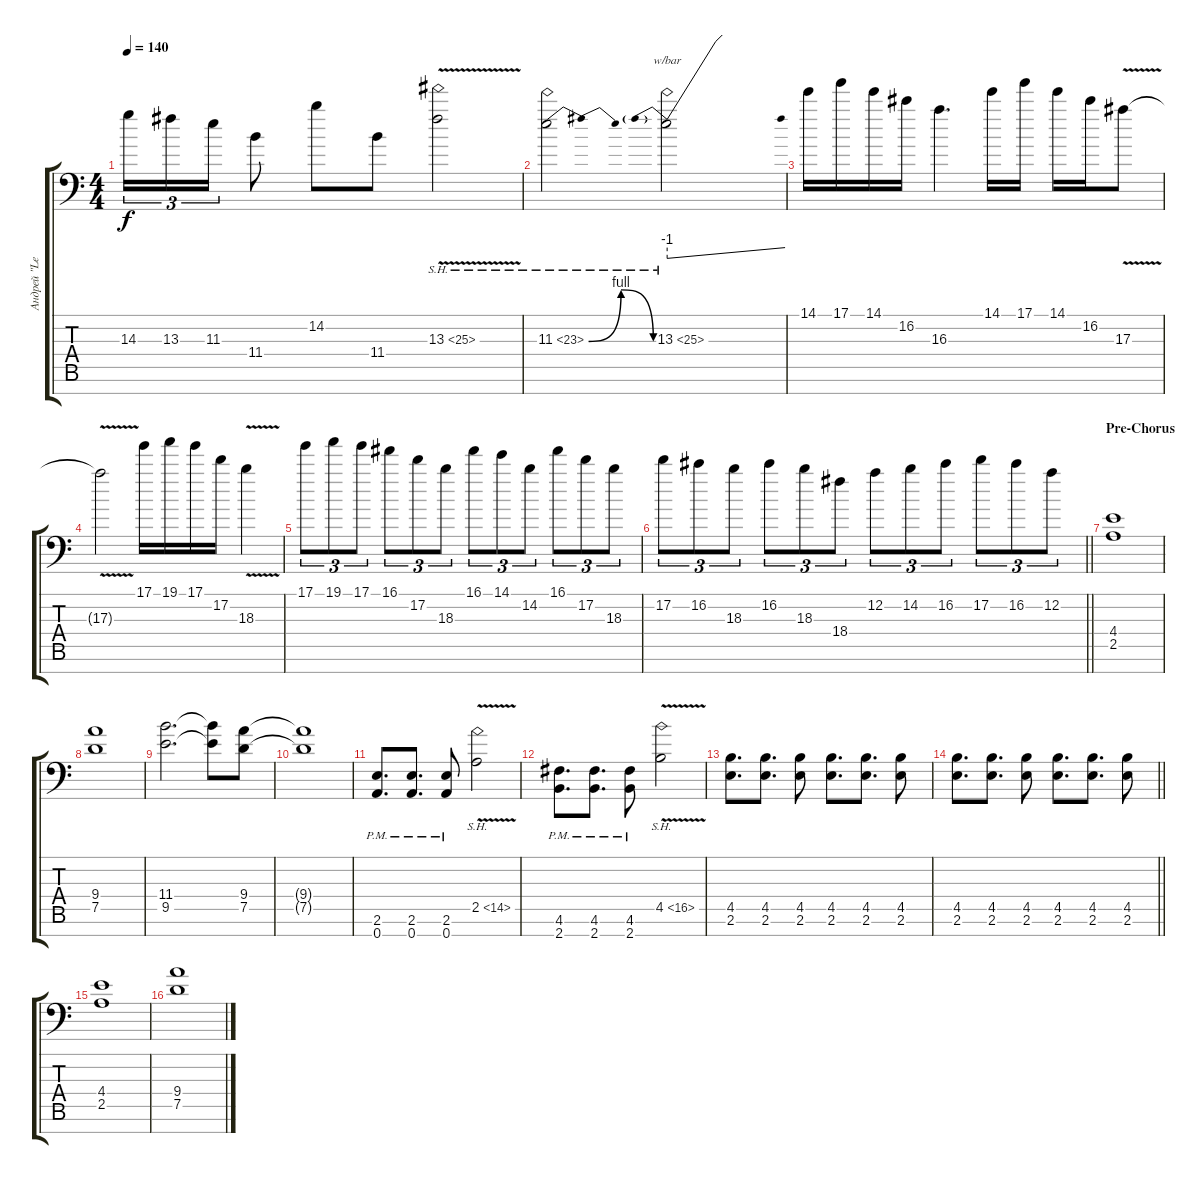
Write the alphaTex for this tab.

\track ("Андрей \"Leo\" Леонтьев" "Андрей \"Le") {instrument overdrivenguitar}
\staff {score tabs}
\tuning (D4 A3 F3 C3 G2 D2 A1) {hide}
\ts (4 4)
\tempo 140
\clef f4
\ks c
14.3.16{tu (3 2) dy f} 13.3.16{tu (3 2)} 11.3.16{tu (3 2)} 11.4.8 14.2.8 11.4.8 13.3{sh 12 v}.2 |
11.3{be (bendrelease 0 0 20 4 37 4 60 0) sh 12}.2 13.3{sh 12}.2{tbe (predivedive default 0 -4 60 0)} |
14.1.16 17.1.16 14.1.16 16.2.16 16.3.4{d} 14.1.16 17.1.16 14.1.16 16.2.16 17.3{v}.8 |
17.3{t}.2 17.1.16 19.1.16 17.1.16 17.2.16 18.3{v}.4 |
17.1.8{tu (3 2)} 19.1.8{tu (3 2)} 17.1.8{tu (3 2)} 16.1.8{tu (3 2)} 17.2.8{tu (3 2)} 18.3.8{tu (3 2)} 16.1.8{tu (3 2)} 14.1.8{tu (3 2)} 14.2.8{tu (3 2)} 16.1.8{tu (3 2)} 17.2.8{tu (3 2)} 18.3.8{tu (3 2)} |
\barLineRight lightlight
17.2.8{tu (3 2)} 16.2.8{tu (3 2)} 18.3.8{tu (3 2)} 16.2.8{tu (3 2)} 18.3.8{tu (3 2)} 18.4.8{tu (3 2)} 12.2.8{tu (3 2)} 14.2.8{tu (3 2)} 16.2.8{tu (3 2)} 17.2.8{tu (3 2)} 16.2.8{tu (3 2)} 12.2.8{tu (3 2)} |
\section ("" "Pre-Chorus")
(4.4 2.5).1{instrument overdrivenguitar} |
(9.4 7.5).1 |
(11.4 9.5).2{d} (11.4{t} 9.5{t}).8 (9.4 7.5).8 |
(9.4{t} 7.5{t}).1 |
(2.6{pm} 0.7{pm}).8{d} (2.6{pm} 0.7{pm}).8{d} (2.6{pm} 0.7{pm}).8 2.5{sh 12 v}.2{instrument guitarharmonics} |
(4.6{pm} 2.7{pm}).8{d instrument overdrivenguitar} (4.6{pm} 2.7{pm}).8{d} (4.6{pm} 2.7{pm}).8 4.5{sh 12 v}.2{instrument guitarharmonics} |
(4.5 2.6).8{d instrument overdrivenguitar} (4.5 2.6).8{d} (4.5 2.6).8 (4.5 2.6).8{d} (4.5 2.6).8{d} (4.5 2.6).8 |
\barLineRight lightlight
(4.5 2.6).8{d} (4.5 2.6).8{d} (4.5 2.6).8 (4.5 2.6).8{d} (4.5 2.6).8{d} (4.5 2.6).8 |
(4.4 2.5).1{instrument overdrivenguitar} |
(9.4 7.5).1
